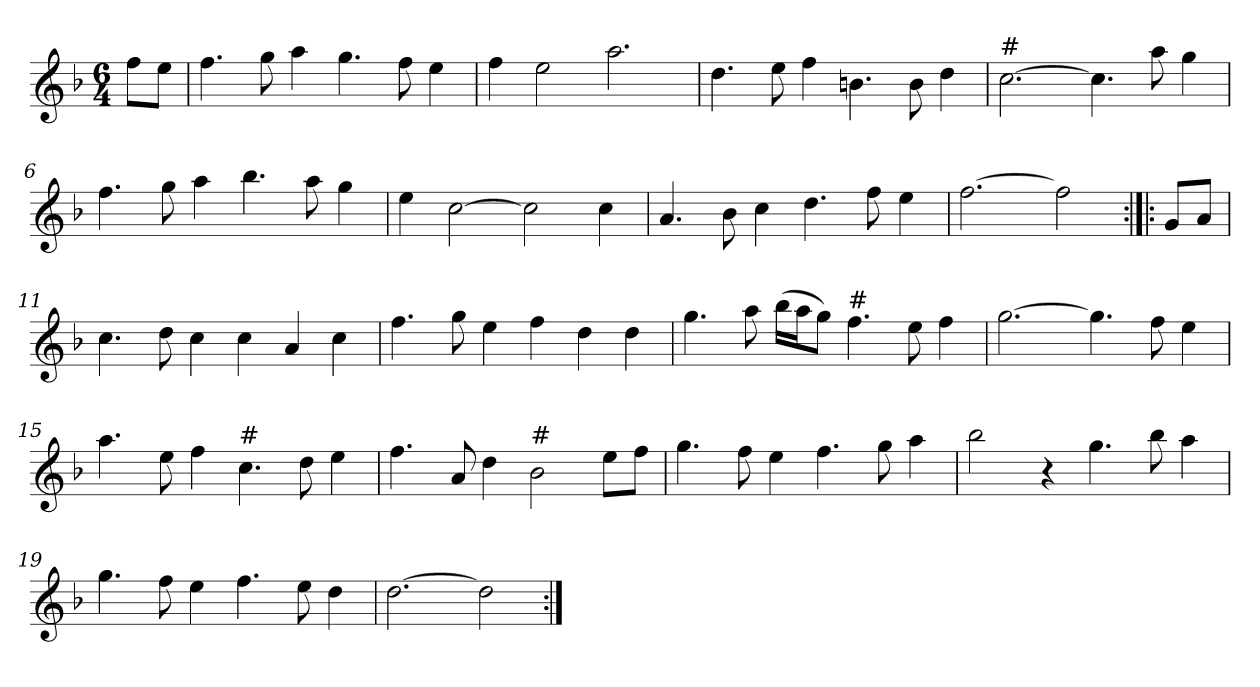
**kern
*part1
*staff1
*clefG2
*k[b-]
*F:
*M6/4
*MM270
=1
8ff\L
8ee\J
=2
4.ff\
8gg\
4aa\
4.gg\
8ff\
4ee\
=3
4ff\
2ee\
2.aa\
=4
4.dd\
8ee\
4ff\
4.bn\
8b\
4dd\
=5
!LO:TX:a:t=#
[2.cc\
4.cc\]
8aa\
4gg\
=6
4.ff\
8gg\
4aa\
4.bb-\
8aa\
4gg\
=7
4ee\
[2cc\
2cc\]
4cc\
!!LO:LB:g=z
=8
4.a/
8b-\
4cc\
4.dd\
8ff\
4ee\
=9
[2.ff\
2ff\]
=10:|!|:
8g/L
8a/J
=11
4.cc\
8dd\
4cc\
4cc\
4a/
4cc\
=12
4.ff\
8gg\
4ee\
4ff\
4dd\
4dd\
=13
4.gg\
8aa\
(>16bb-\LL
16aa\J
8gg\J)
!LO:TX:a:t=#
4.ff\
8ee\
4ff\
=14
[2.gg\
4.gg\]
8ff\
4ee\
!!LO:LB:g=z
=15
4.aa\
8ee\
4ff\
!LO:TX:a:t=#
4.cc\
8dd\
4ee\
=16
4.ff\
8a/
4dd\
!LO:TX:a:t=#
2b-\
8ee\L
8ff\J
=17
4.gg\
8ff\
4ee\
4.ff\
8gg\
4aa\
=18
2bb-\
4r
4.gg\
8bb-\
4aa\
=19
4.gg\
8ff\
4ee\
4.ff\
8ee\
4dd\
=20
[2.dd\
2dd\]
=:|!
*-
